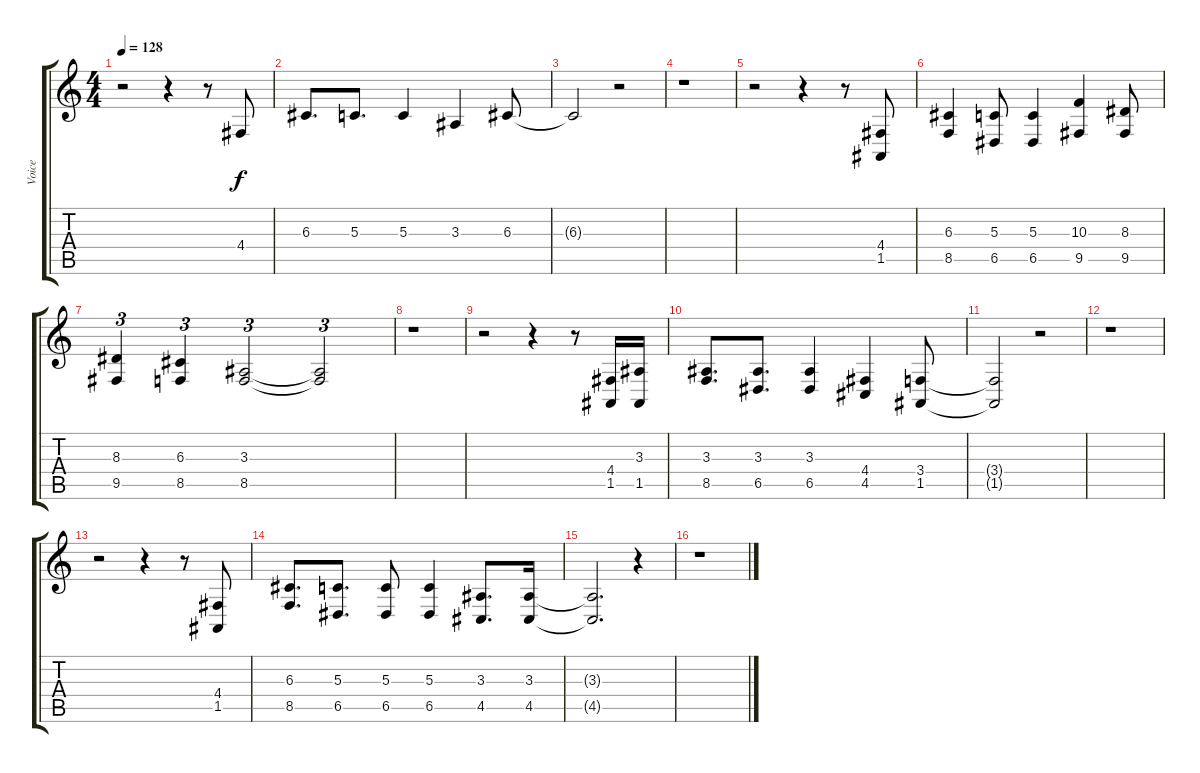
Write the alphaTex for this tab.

\track ("Voice" "Voice") {instrument altosax}
\staff {score tabs}
\tuning (E4 B3 G3 D3 A2 E2) {hide}
\ts (4 4)
\tempo 128
\clef g2
\ks c
r.2{dy f} r.4 r.8 4.4.8 |
6.3.8{d} 5.3.8{d} 5.3.4 3.3.4 6.3.8 |
6.3{t}.2 r.2 |
r.1 |
r.2 r.4 r.8 (4.4 1.5).8 |
(6.3 8.5).4 (5.3 6.5).8 (5.3 6.5).4 (10.3 9.5).4 (8.3 9.5).8 |
(8.3 9.5).4{tu (3 2)} (6.3 8.5).4{tu (3 2)} (3.3 8.5).2{tu (3 2)} (3.3{t} 8.5{t}).2{tu (3 2)} |
r.1 |
r.2 r.4 r.8 (4.4 1.5).16 (3.3 1.5).16 |
(3.3 8.5).8{d} (3.3 6.5).8{d} (3.3 6.5).4 (4.4 4.5).4 (3.4 1.5).8 |
(3.4{t} 1.5{t}).2 r.2 |
r.1 |
r.2 r.4 r.8 (4.4 1.5).8 |
(6.3 8.5).8{d} (5.3 6.5).8{d} (5.3 6.5).8 (5.3 6.5).4 (3.3 4.5).8{d} (3.3 4.5).16 |
(3.3{t} 4.5{t}).2{d} r.4 |
r.1
